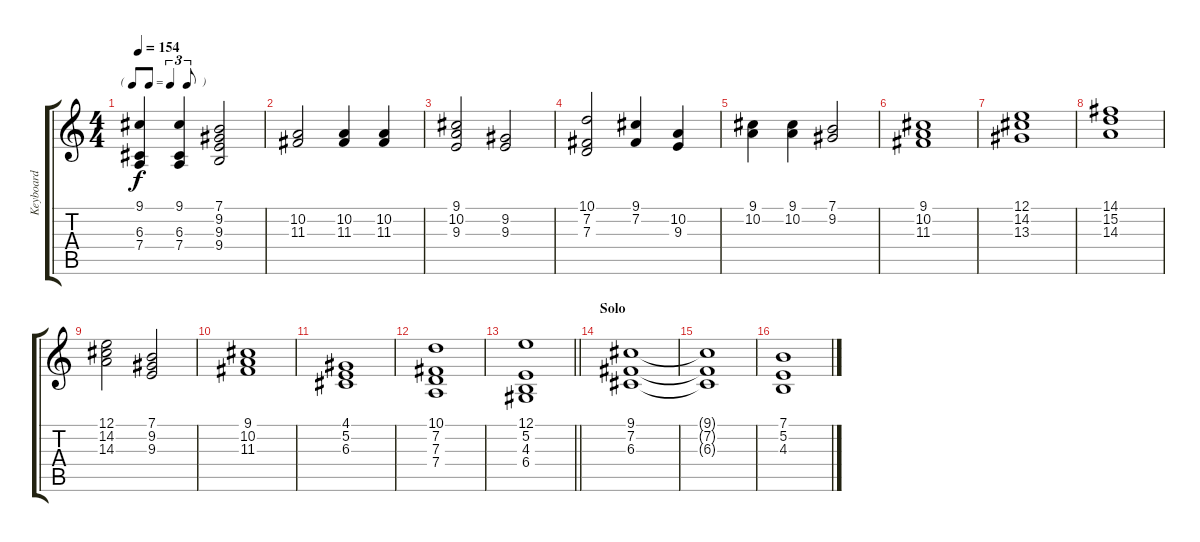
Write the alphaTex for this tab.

\track ("Keyboard" "Keyboard") {instrument stringensemble1}
\staff {score tabs}
\tuning (E4 B3 G3 D3 A2 E2) {hide}
\ts (4 4)
\tf triplet8th
\tempo 154
\clef g2
\ks c
(9.1 6.3 7.4).4{dy f} (9.1 6.3 7.4).4 (7.1 9.2 9.3 9.4).2 |
(10.2 11.3).2 (10.2 11.3).4 (10.2 11.3).4 |
(9.1 10.2 9.3).2 (9.2 9.3).2 |
(10.1 7.2 7.3).2 (9.1 7.2).4 (10.2 9.3).4 |
(9.1 10.2).4 (9.1 10.2).4 (7.1 9.2).2 |
(9.1 10.2 11.3).1 |
(12.1 14.2 13.3).1 |
(14.1 15.2 14.3).1 |
(12.1 14.2 14.3).2 (7.1 9.2 9.3).2 |
(9.1 10.2 11.3).1 |
(4.1 5.2 6.3).1 |
(10.1 7.2 7.3 7.4).1 |
\barLineRight lightlight
(12.1 5.2 4.3 6.4).1 |
\section ("" "Solo")
(9.1 7.2 6.3).1 |
(9.1{t} 7.2{t} 6.3{t}).1 |
(7.1 5.2 4.3).1
